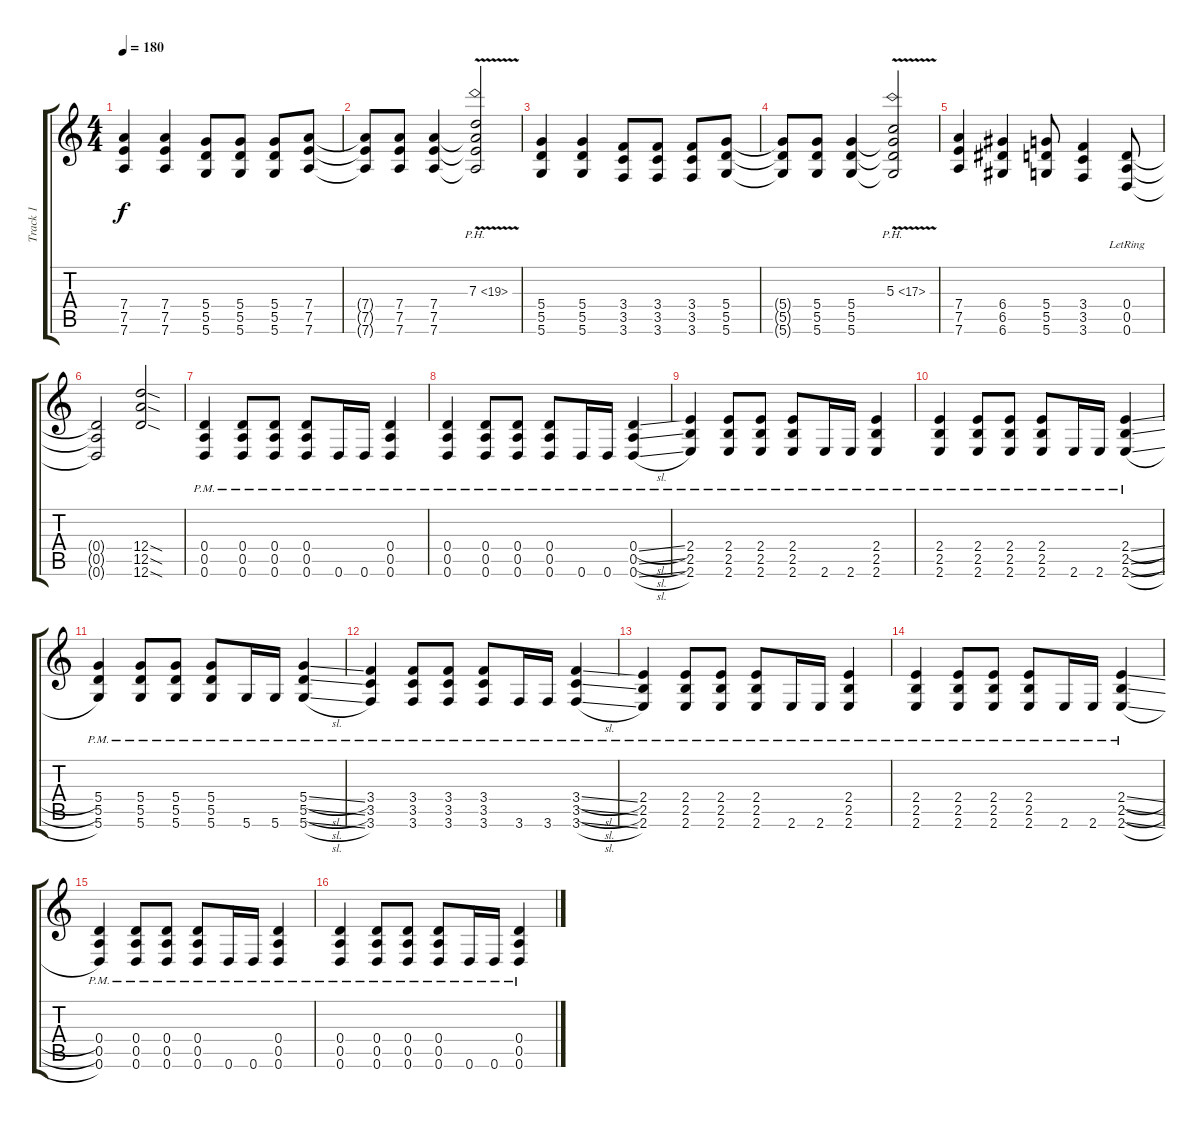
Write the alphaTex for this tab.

\track ("Track 1" "Track 1") {instrument distortionguitar}
\staff {score tabs}
\tuning (E4 B3 G3 D3 A2 D2) {hide}
\ts (4 4)
\tempo 180
\clef g2
\ks c
(7.4 7.5 7.6).4{dy f} (7.4 7.5 7.6).4 (5.4 5.5 5.6).8 (5.4 5.5 5.6).8 (5.4 5.5 5.6).8 (7.4 7.5 7.6).8 |
(7.4{t} 7.5{t} 7.6{t}).8 (7.4 7.5 7.6).8 (7.4 7.5 7.6).4 (7.3{ph 12 v} 7.4{t} 7.5{t} 7.6{t}).2 |
(5.4 5.5 5.6).4 (5.4 5.5 5.6).4 (3.4 3.5 3.6).8 (3.4 3.5 3.6).8 (3.4 3.5 3.6).8 (5.4 5.5 5.6).8 |
(5.4{t} 5.5{t} 5.6{t}).8 (5.4 5.5 5.6).8 (5.4 5.5 5.6).4 (5.3{ph 12 v} 5.4{t} 5.5{t} 5.6{t}).2 |
(7.4 7.5 7.6).4 (6.4 6.5 6.6).4 (5.4 5.5 5.6).8 (3.4 3.5 3.6).4 (0.4{lr} 0.5{lr} 0.6{lr}).8 |
(0.4{t} 0.5{t} 0.6{t}).2 (12.4{sod} 12.5{sod} 12.6{sod}).2 |
(0.4{pm} 0.5{pm} 0.6{pm}).4 (0.4{pm} 0.5{pm} 0.6{pm}).8 (0.4{pm} 0.5{pm} 0.6{pm}).8 (0.4{pm} 0.5{pm} 0.6{pm}).8 0.6{pm}.16 0.6{pm}.16 (0.4{pm} 0.5{pm} 0.6{pm}).4 |
(0.4{pm} 0.5{pm} 0.6{pm}).4 (0.4{pm} 0.5{pm} 0.6{pm}).8 (0.4{pm} 0.5{pm} 0.6{pm}).8 (0.4{pm} 0.5{pm} 0.6{pm}).8 0.6{pm}.16 0.6{pm}.16 (0.4{sl pm} 0.5{sl pm} 0.6{sl pm}).4 |
(2.4{pm} 2.5{pm} 2.6{pm}).4 (2.4{pm} 2.5{pm} 2.6{pm}).8 (2.4{pm} 2.5{pm} 2.6{pm}).8 (2.4{pm} 2.5{pm} 2.6{pm}).8 2.6{pm}.16 2.6{pm}.16 (2.4{pm} 2.5{pm} 2.6{pm}).4 |
(2.4{pm} 2.5{pm} 2.6{pm}).4 (2.4{pm} 2.5{pm} 2.6{pm}).8 (2.4{pm} 2.5{pm} 2.6{pm}).8 (2.4{pm} 2.5{pm} 2.6{pm}).8 2.6{pm}.16 2.6{pm}.16 (2.4{sl pm} 2.5{sl pm} 2.6{sl pm}).4 |
(5.4{pm} 5.5{pm} 5.6{pm}).4 (5.4{pm} 5.5{pm} 5.6{pm}).8 (5.4{pm} 5.5{pm} 5.6{pm}).8 (5.4{pm} 5.5{pm} 5.6{pm}).8 5.6{pm}.16 5.6{pm}.16 (5.4{sl pm} 5.5{sl pm} 5.6{sl pm}).4 |
(3.4{pm} 3.5{pm} 3.6{pm}).4 (3.4{pm} 3.5{pm} 3.6{pm}).8 (3.4{pm} 3.5{pm} 3.6{pm}).8 (3.4{pm} 3.5{pm} 3.6{pm}).8 3.6{pm}.16 3.6{pm}.16 (3.4{sl pm} 3.5{sl pm} 3.6{sl pm}).4 |
(2.4{pm} 2.5{pm} 2.6{pm}).4 (2.4{pm} 2.5{pm} 2.6{pm}).8 (2.4{pm} 2.5{pm} 2.6{pm}).8 (2.4{pm} 2.5{pm} 2.6{pm}).8 2.6{pm}.16 2.6{pm}.16 (2.4{pm} 2.5{pm} 2.6{pm}).4 |
(2.4{pm} 2.5{pm} 2.6{pm}).4 (2.4{pm} 2.5{pm} 2.6{pm}).8 (2.4{pm} 2.5{pm} 2.6{pm}).8 (2.4{pm} 2.5{pm} 2.6{pm}).8 2.6{pm}.16 2.6{pm}.16 (2.4{sl pm} 2.5{sl pm} 2.6{sl pm}).4 |
(0.4{pm} 0.5{pm} 0.6{pm}).4 (0.4{pm} 0.5{pm} 0.6{pm}).8 (0.4{pm} 0.5{pm} 0.6{pm}).8 (0.4{pm} 0.5{pm} 0.6{pm}).8 0.6{pm}.16 0.6{pm}.16 (0.4{pm} 0.5{pm} 0.6{pm}).4 |
(0.4{pm} 0.5{pm} 0.6{pm}).4 (0.4{pm} 0.5{pm} 0.6{pm}).8 (0.4{pm} 0.5{pm} 0.6{pm}).8 (0.4{pm} 0.5{pm} 0.6{pm}).8 0.6{pm}.16 0.6{pm}.16 (0.4{sl pm} 0.5{sl pm} 0.6{sl pm}).4
